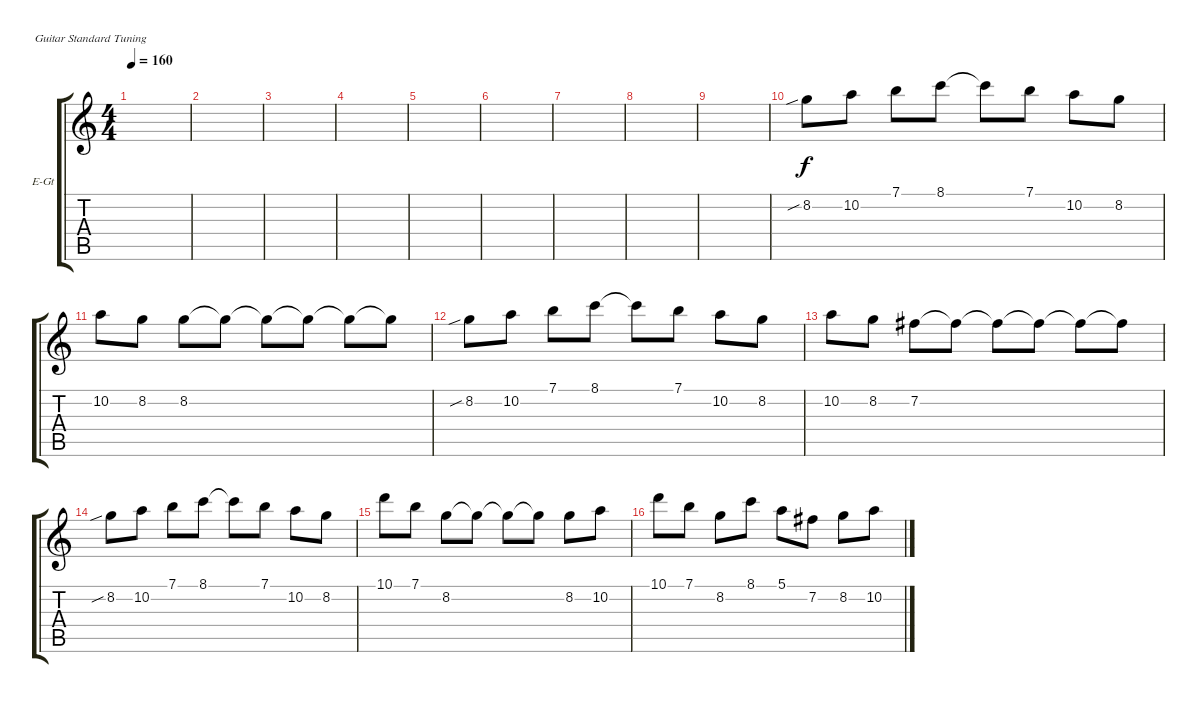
\defaultSystemsLayout 4
\bracketExtendMode groupsimilarinstruments
\firstSystemTrackNameOrientation horizontal
\otherSystemsTrackNameOrientation horizontal
\track ("Second Guitar" "E-Gt") {instrument distortionguitar}
\staff {score tabs}
\tuning (E4 B3 G3 D3 A2 E2)
\ts (4 4)
\tempo 160
\clef g2
\scale
0.485477
\ks c
|
\scale
0.257261 |
\scale
0.257261 |
\scale
0.333333 |
\scale
0.333333 |
\scale
0.333333 |
\scale
0.333333 |
\scale
0.333333 |
\scale
0.333333 |
\scale
0.333333 8.2{sib}.8 10.2.8 7.1.8 8.1.8 8.1{t}.8 7.1.8 10.2.8 8.2.8 |
\scale
0.333333 10.2.8 8.2.8 8.2.8 8.2{t}.8 8.2{t}.8 8.2{t}.8 8.2{t}.8 8.2{t}.8 |
\scale
0.333333 8.2{sib}.8 10.2.8 7.1.8 8.1.8 8.1{t}.8 7.1.8 10.2.8 8.2.8 |
\scale
0.333333 10.2.8 8.2.8 7.2.8 7.2{t}.8 7.2{t}.8 7.2{t}.8 7.2{t}.8 7.2{t}.8 |
\scale
0.333333 8.2{sib}.8 10.2.8 7.1.8 8.1.8 8.1{t}.8 7.1.8 10.2.8 8.2.8 |
\scale
0.333333 10.1.8 7.1.8 8.2.8 8.2{t}.8 8.2{t}.8 8.2{t}.8 8.2.8 10.2.8 |
10.1.8 7.1.8 8.2.8 8.1.8 5.1.8 7.2.8 8.2.8 10.2.8
